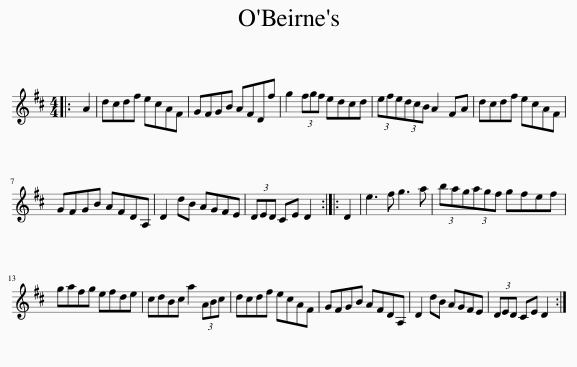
X:1
L:1/8
M:4/4
I:linebreak $
K:D
V:1 treble
V:1
|: A2 | dcdf ecAF | GFGB AFDf | g2 (3fgf edcd | (3efe(3dcB A2 FA | %5
 dcdf ecAF |$ GFGB AFDA, | D2 dB AGFE | (3DED CE D2 :: D2 | %10
 e3 f g3 a | (3bag(3agf gfef |$ gafg efde | cdBc a2 (3ABc | dcdf ecAF | %15
 GFGB AFDA, | D2 dB AGFE | (3DED CE D2 :| %18
